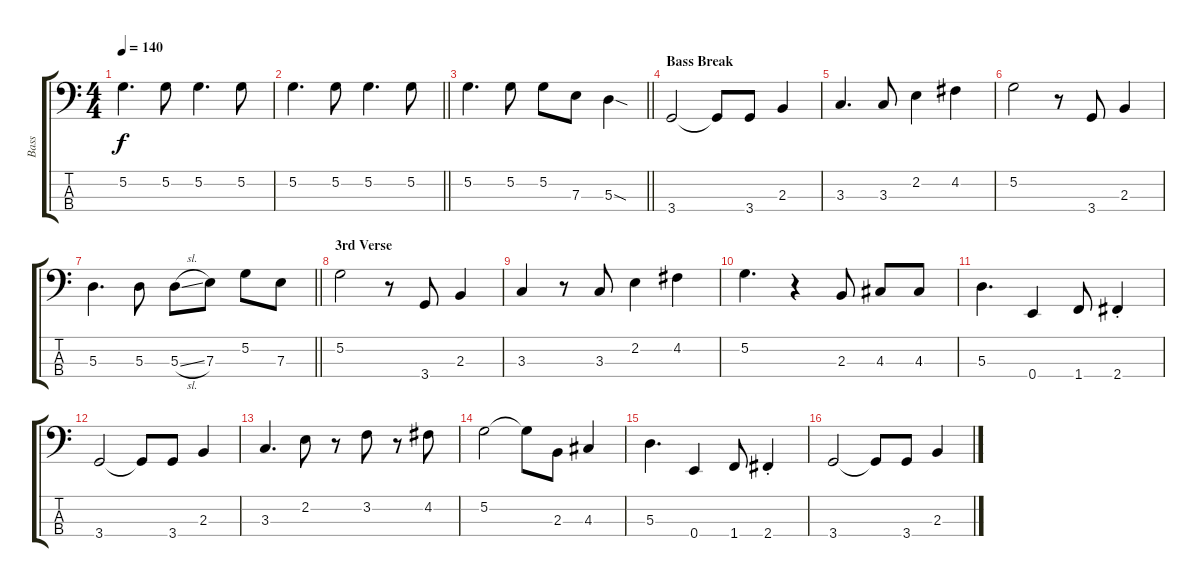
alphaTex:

\track ("Bass" "Bass") {instrument electricbasspick}
\staff {score tabs}
\tuning (G2 D2 A1 E1) {hide}
\ts (4 4)
\tempo 140
\clef f4
\ks c
5.2.4{d dy f} 5.2.8 5.2.4{d} 5.2.8 |
\barLineRight lightlight
5.2.4{d} 5.2.8 5.2.4{d} 5.2.8 |
\barLineRight lightlight
5.2.4{d} 5.2.8 5.2.8 7.3.8 5.3{sod}.4 |
\section ("" "Bass Break")
3.4.2 3.4{t}.8 3.4.8 2.3.4 |
3.3.4{d} 3.3.8 2.2.4 4.2.4 |
5.2.2 r.8 3.4.8 2.3.4 |
\barLineRight lightlight
5.3.4{d} 5.3.8 5.3{sl}.8 7.3.8 5.2.8 7.3.8 |
\section ("" "3rd Verse")
5.2.2 r.8 3.4.8 2.3.4 |
3.3.4 r.8 3.3.8 2.2.4 4.2.4 |
5.2.4{d} r.4 2.3.8 4.3.8 4.3.8 |
5.3.4{d} 0.4.4 1.4.8 2.4{st}.4 |
3.4.2 3.4{t}.8 3.4.8 2.3.4 |
3.3.4{d} 2.2.8 r.8 3.2.8 r.8 4.2.8 |
5.2.2 5.2{t}.8 2.3.8 4.3.4 |
5.3.4{d} 0.4.4 1.4.8 2.4{st}.4 |
3.4.2 3.4{t}.8 3.4.8 2.3.4
